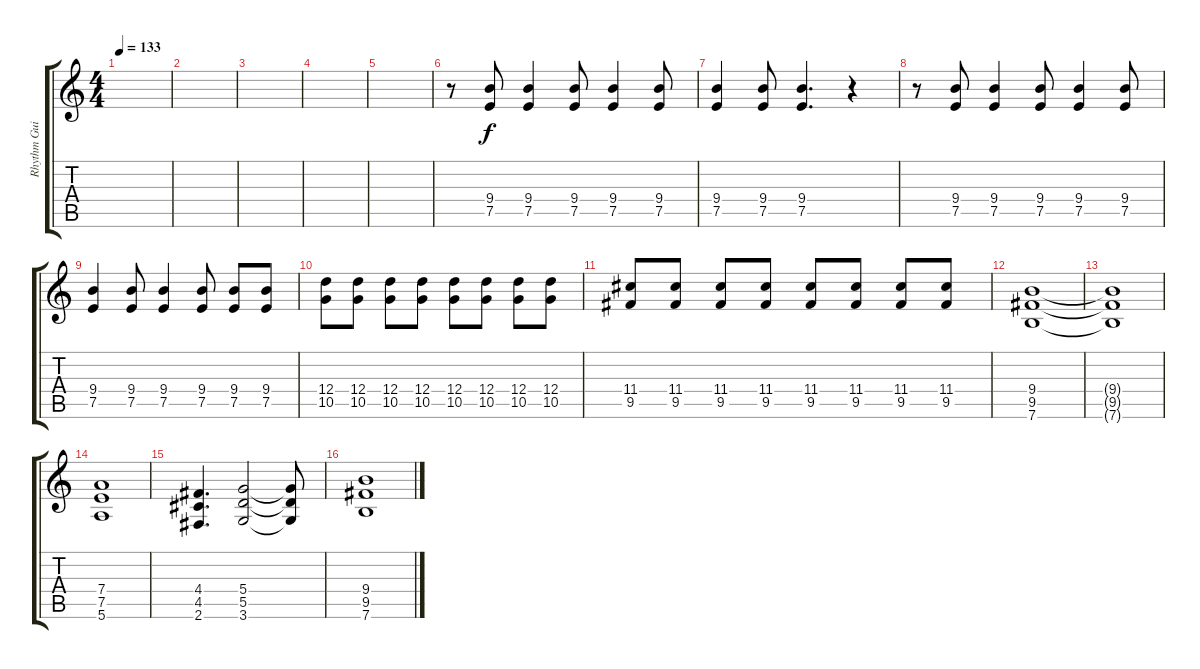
\track ("Rhythm Guitar" "Rhythm Gui") {instrument distortionguitar}
\staff {score tabs}
\tuning (E4 B3 G3 D3 A2 E2) {hide}
\ts (4 4)
\tempo 133
\clef g2
\ks c
|
|
|
|
|
r.8 (9.4 7.5).8 (9.4 7.5).4 (9.4 7.5).8 (9.4 7.5).4 (9.4 7.5).8 |
(9.4 7.5).4 (9.4 7.5).8 (9.4 7.5).4{d} r.4 |
r.8 (9.4 7.5).8 (9.4 7.5).4 (9.4 7.5).8 (9.4 7.5).4 (9.4 7.5).8 |
(9.4 7.5).4 (9.4 7.5).8 (9.4 7.5).4 (9.4 7.5).8 (9.4 7.5).8 (9.4 7.5).8 |
(12.4 10.5).8 (12.4 10.5).8 (12.4 10.5).8 (12.4 10.5).8 (12.4 10.5).8 (12.4 10.5).8 (12.4 10.5).8 (12.4 10.5).8 |
(11.4 9.5).8 (11.4 9.5).8 (11.4 9.5).8 (11.4 9.5).8 (11.4 9.5).8 (11.4 9.5).8 (11.4 9.5).8 (11.4 9.5).8 |
(9.4 9.5 7.6).1 |
(9.4{t} 9.5{t} 7.6{t}).1 |
(7.4 7.5 5.6).1 |
(4.4 4.5 2.6).4{d} (5.4 5.5 3.6).2 (5.4{t} 5.5{t} 3.6{t}).8 |
(9.4 9.5 7.6).1
